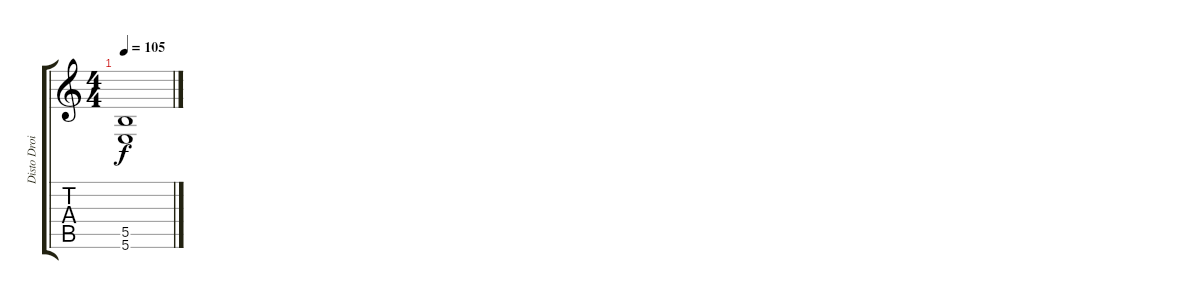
\track ("Disto Droite" "Disto Droi") {instrument distortionguitar}
\staff {score tabs}
\tuning (Db4 Ab3 E3 B2 Gb2 B1) {hide}
\ts (4 4)
\tempo 105
\clef g2
\ks c
(5.5{t} 5.6{t}).1{dy f}
